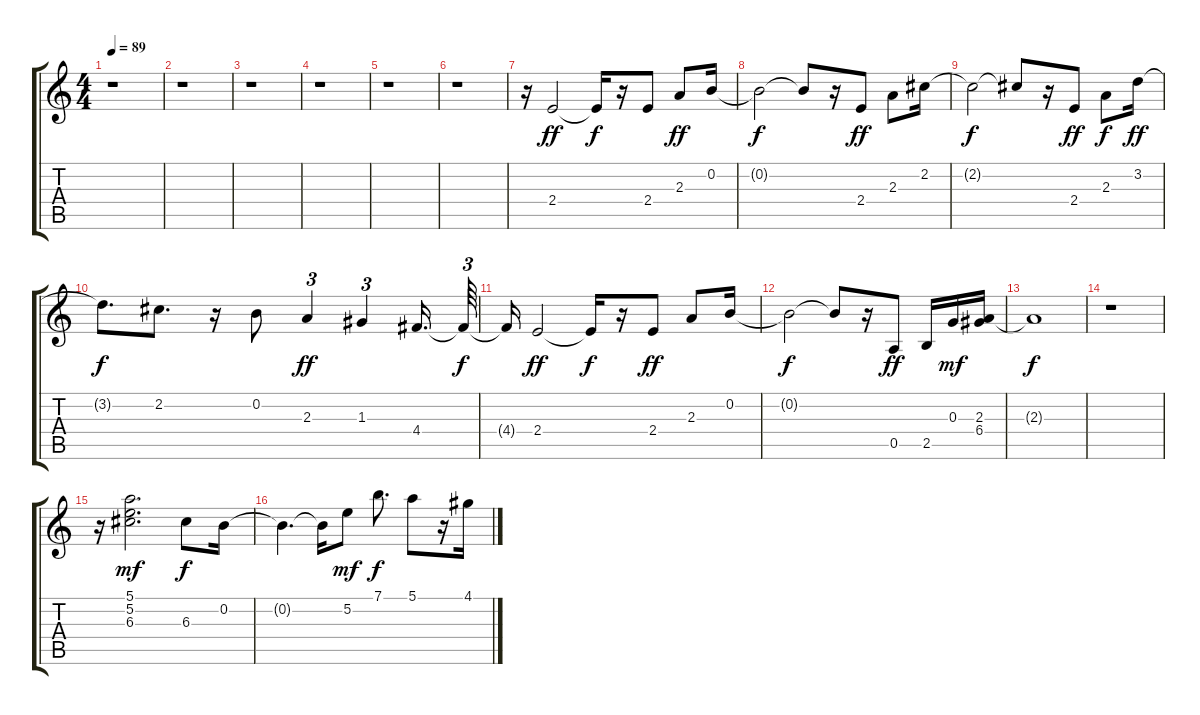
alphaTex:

\track "" {instrument electricguitarjazz}
\staff {score tabs}
\tuning (E4 B3 G3 D3 A2 E2) {hide}
\ts (4 4)
\tempo 89
\clef g2
\ks c
r.1{dy mf} |
r.1 |
r.1 |
r.1 |
r.1 |
r.1 |
r.16 2.4.2{dy ff} 2.4{t}.16{dy f} r.16 2.4.8 2.3.8{dy ff} 0.2.16 |
0.2{t}.2{dy f} 0.2{t}.8 r.16 2.4.8{dy ff} 2.3.8 2.2.16 |
2.2{t}.2{dy f} 2.2{t}.8 r.16 2.4.8{dy ff} 2.3.8{dy f} 3.2.16{dy ff} |
3.2{t}.8{d dy f} 2.2.8{d} r.16 0.2.8 2.3.4{tu (3 2) dy ff} 1.3.4{tu (3 2)} 4.4.16{d} 4.4{t}.64{tu (3 2) dy f} |
4.4{t}.16 2.4.2{dy ff} 2.4{t}.16{dy f} r.16 2.4.8{dy ff} 2.3.8 0.2.16 |
0.2{t}.2{dy f} 0.2{t}.8 r.16 0.5.8{dy ff} 2.5.16 0.3.16{dy mf} (2.3 6.4).16 |
2.3{t}.1{dy f} |
r.1 |
r.16 (5.1 5.2 6.3).2{d dy mf} 6.3.8{dy f} 0.2.16 |
0.2{t}.4{d} 0.2{t}.16 5.2.8{dy mf} 7.1.8{d dy f} 5.1.8 r.16 4.1.16
